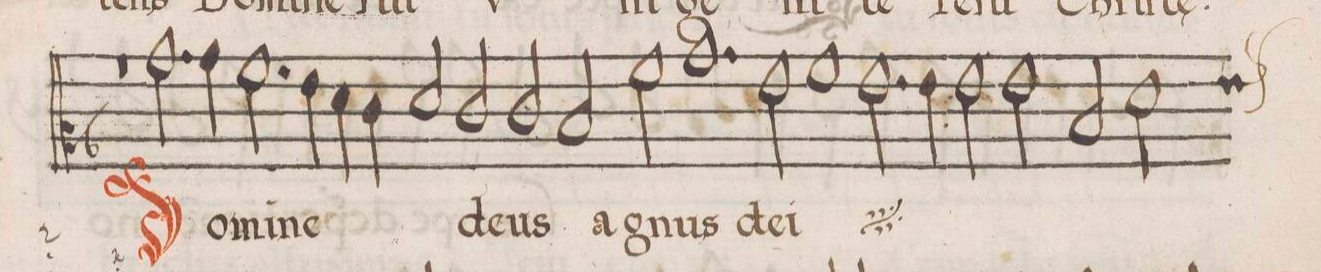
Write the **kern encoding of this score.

**kern	**text
*I"CANTVS	*
*clefC2	*
*k[b-]	*
*met(C)	*
*M2/1	*
1r	.
2.b-\	Do-
4b-\	-mi-
=49-	=49-
2.a\	.
4g\	-ne
4f\	.
4eny\	.
2f/	.
=50-	=50-
2e/	.
2e/	de-
2d/	-us
2a\	a-
=51-	=51-
1.b-\	-gnus
2g\	de-
=52-	=52-
1a\	-i
*	*ij
2.g\	Do-
4g\	-mi-
=53-	=53-
2g\	 ne
2g\	de-
2d/	-us
*custos:g	*
2f\	a-
=54-	=54-
*-	*-
